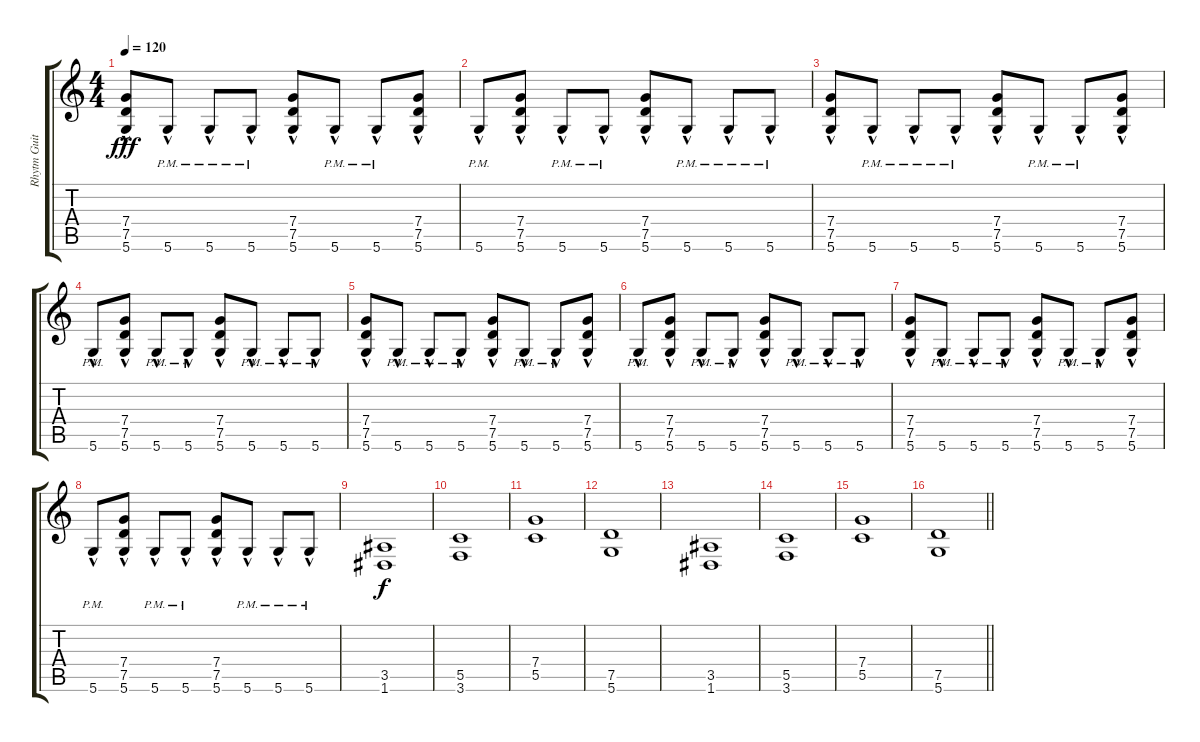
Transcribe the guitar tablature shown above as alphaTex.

\track ("Rhytm Guitar R" "Rhytm Guit") {instrument overdrivenguitar}
\staff {score tabs}
\tuning (D4 A3 F3 C3 G2 D2) {hide}
\ts (4 4)
\tempo 120
\clef g2
\ks c
(7.4 7.5 5.6{hac}).8{dy fff volume 8 instrument distortionguitar} 5.6{hac pm}.8 5.6{hac pm}.8 5.6{hac pm}.8 (7.4 7.5 5.6{hac}).8 5.6{hac pm}.8 5.6{hac pm}.8 (7.4 7.5 5.6{hac}).8 |
5.6{hac pm}.8 (7.4 7.5 5.6{hac}).8 5.6{hac pm}.8 5.6{hac pm}.8 (7.4 7.5 5.6{hac}).8 5.6{hac pm}.8 5.6{hac pm}.8 5.6{hac pm}.8 |
(7.4 7.5 5.6{hac}).8 5.6{hac pm}.8 5.6{hac pm}.8 5.6{hac pm}.8 (7.4 7.5 5.6{hac}).8 5.6{hac pm}.8 5.6{hac pm}.8 (7.4 7.5 5.6{hac}).8 |
5.6{hac pm}.8 (7.4 7.5 5.6{hac}).8 5.6{hac pm}.8 5.6{hac pm}.8 (7.4 7.5 5.6{hac}).8 5.6{hac pm}.8 5.6{hac pm}.8 5.6{hac pm}.8 |
(7.4 7.5 5.6{hac}).8 5.6{hac pm}.8 5.6{hac pm}.8 5.6{hac pm}.8 (7.4 7.5 5.6{hac}).8 5.6{hac pm}.8 5.6{hac pm}.8 (7.4 7.5 5.6{hac}).8 |
5.6{hac pm}.8 (7.4 7.5 5.6{hac}).8 5.6{hac pm}.8 5.6{hac pm}.8 (7.4 7.5 5.6{hac}).8 5.6{hac pm}.8 5.6{hac pm}.8 5.6{hac pm}.8 |
(7.4 7.5 5.6{hac}).8 5.6{hac pm}.8 5.6{hac pm}.8 5.6{hac pm}.8 (7.4 7.5 5.6{hac}).8 5.6{hac pm}.8 5.6{hac pm}.8 (7.4 7.5 5.6{hac}).8 |
5.6{hac pm}.8 (7.4 7.5 5.6{hac}).8 5.6{hac pm}.8 5.6{hac pm}.8 (7.4 7.5 5.6{hac}).8 5.6{hac pm}.8 5.6{hac pm}.8 5.6{hac pm}.8 |
(3.5 1.6).1{dy f volume 8 instrument overdrivenguitar} |
(5.5 3.6).1 |
(7.4 5.5).1 |
(7.5 5.6).1 |
(3.5 1.6).1 |
(5.5 3.6).1 |
(7.4 5.5).1 |
\barLineRight lightlight
(7.5 5.6).1
